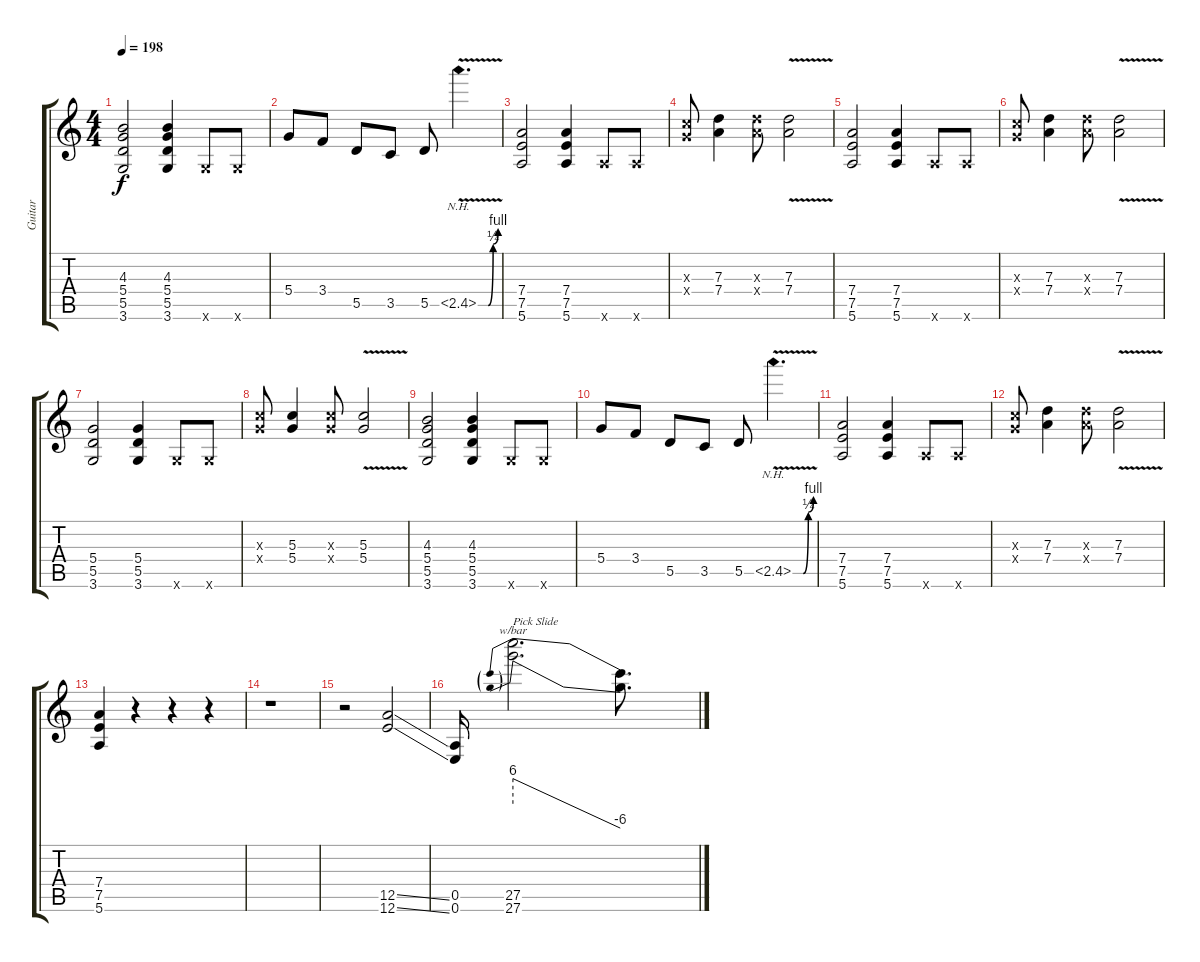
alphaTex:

\track ("Guitar" "Guitar") {instrument distortionguitar}
\staff {score tabs}
\tuning (E4 B3 G3 D3 A2 E2) {hide}
\ts (4 4)
\tempo 198
\clef g2
\ks c
(4.3 5.4 5.5 3.6).2{dy f} (4.3 5.4 5.5 3.6).4 3.6{x}.8 3.6{x}.8 |
5.4.8 3.4.8 5.5.8 3.5.8 5.5.8 2.5{be (custom 0 0 30 0 45 1 60 4) nh v}.4{d} |
(7.4 7.5 5.6).2 (7.4 7.5 5.6).4 5.6{x}.8 5.6{x}.8 |
(5.3{x} 5.4{x}).8 (7.3 7.4).4 (7.3{x} 7.4{x}).8 (7.3{v} 7.4{v}).2 |
(7.4 7.5 5.6).2 (7.4 7.5 5.6).4 5.6{x}.8 5.6{x}.8 |
(5.3{x} 5.4{x}).8 (7.3 7.4).4 (7.3{x} 7.4{x}).8 (7.3{v} 7.4{v}).2 |
(5.4 5.5 3.6).2 (5.4 5.5 3.6).4 3.6{x}.8 3.6{x}.8 |
(5.3{x} 5.4{x}).8 (5.3 5.4).4 (5.3{x} 5.4{x}).8 (5.3{v} 5.4{v}).2 |
(4.3 5.4 5.5 3.6).2 (4.3 5.4 5.5 3.6).4 3.6{x}.8 3.6{x}.8 |
5.4.8 3.4.8 5.5.8 3.5.8 5.5.8 2.5{be (custom 0 0 30 0 45 1 60 4) nh v}.4{d} |
(7.4 7.5 5.6).2 (7.4 7.5 5.6).4 5.6{x}.8 5.6{x}.8 |
(5.3{x} 5.4{x}).8 (7.3 7.4).4 (7.3{x} 7.4{x}).8 (7.3{v} 7.4{v}).2 |
(7.4 7.5 5.6).4 r.4 r.4 r.4 |
r.1 |
r.2 (12.5{ss} 12.6{ss}).2 |
(0.5 0.6).16 (27.5 27.6).2{d tbe (predivedive default 0 24 60 -24) txt "Pick Slide"} (27.5{t} 27.6{t}).8{d}
